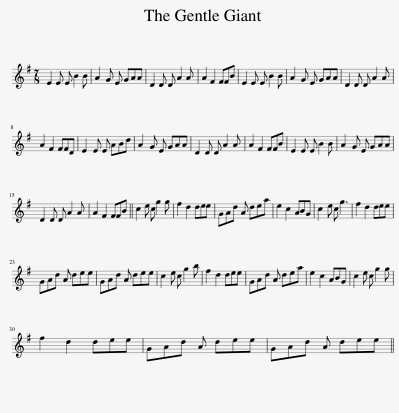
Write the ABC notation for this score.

X:1
L:1/8
M:7/8
I:linebreak $
K:Emin
V:1 treble
V:1
 E2 E E B2 B | A2 G E GAA | D2 D D A2 A | A2 F2 FFB | E2 E E B2 B | %5
 A2 G E GAA | D2 D D A2 A |$ A2 F2 FFD | E2 E E ABd | A2 G E GAA | %10
 D2 D D A2 A | A2 F2 FFB | E2 E E B2 B | A2 G E GAA |$ D2 D D A2 A | %15
 A2 F2 FFB || c2 e c g2 g | f2 d2 dee | GAd A dea | e2 c2 ABG | %20
 c2 e c g3 | f2 d2 dee |$ GAd A dee | GAd A dee | c2 e c g2 b | %25
 f2 d2 dee | GAd A dea | e2 c2 ABG | c2 e c g2 g |$ f2 d2 dee | %30
 GAd A dee | GAd A dee || %32
